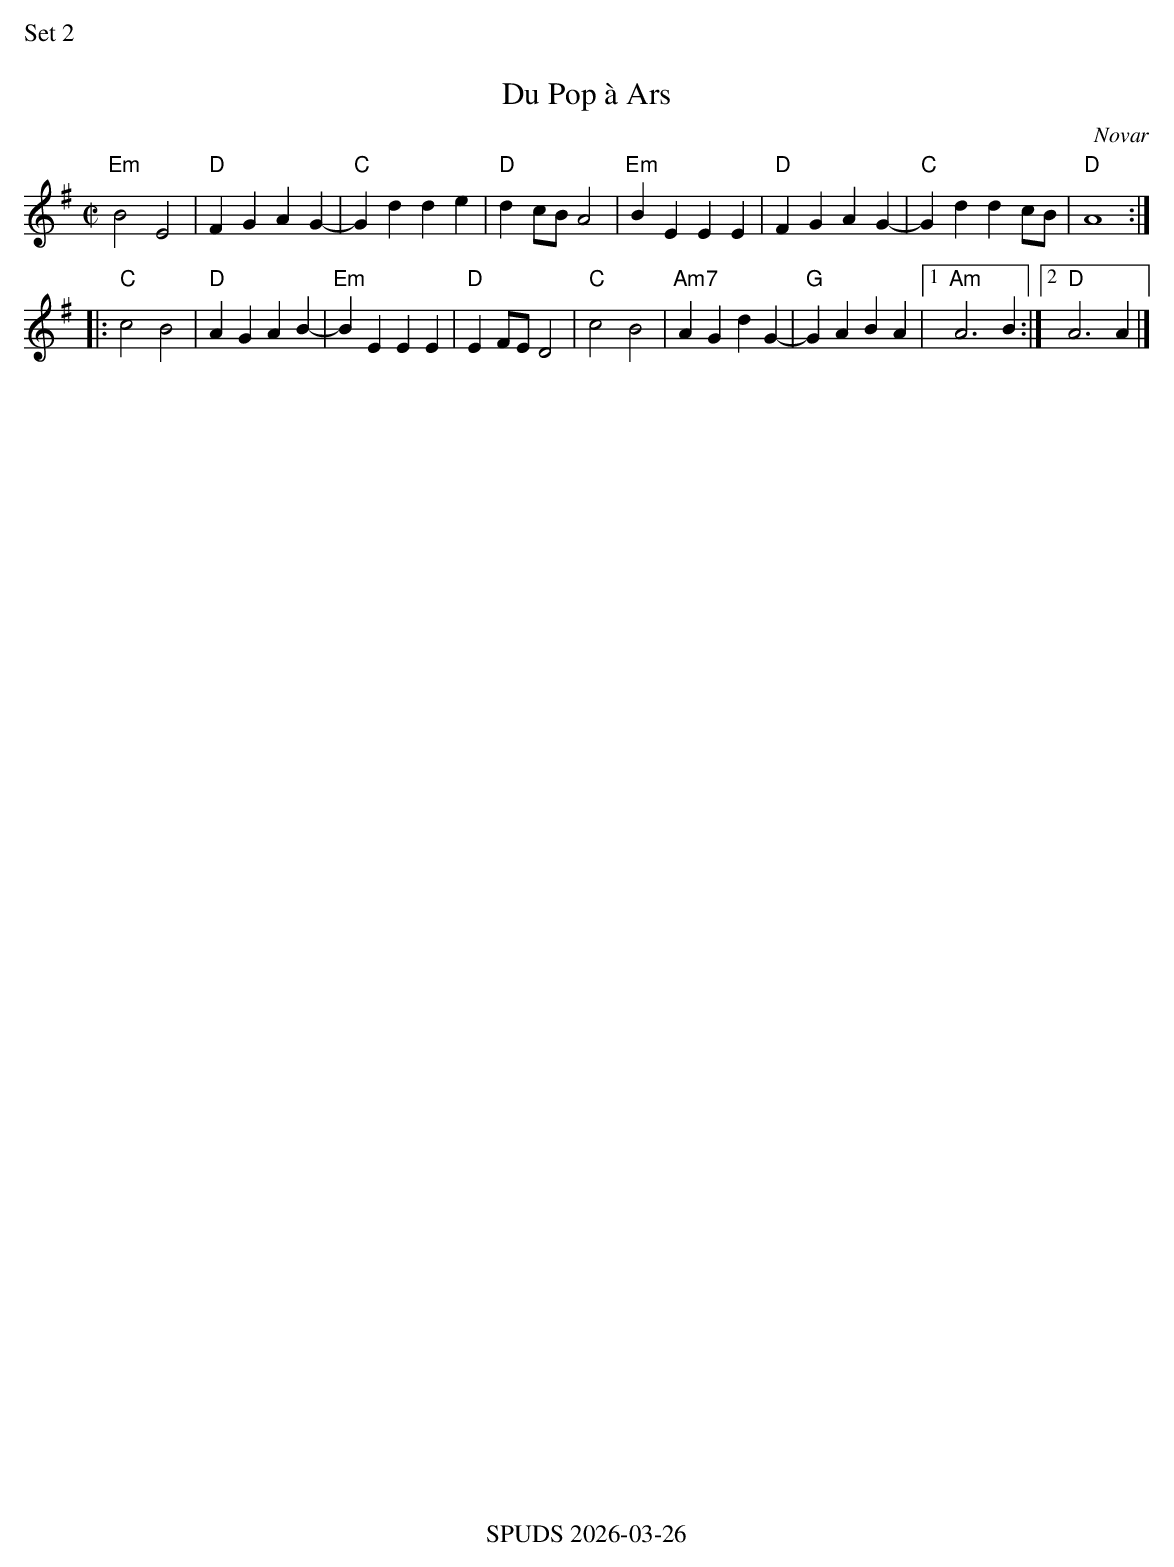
X:1
%%text Set 2
T:Du Pop à Ars
C:Novar
M:C|
L:1/8
K:G
"Em"B4E4|"D"F2G2A2G2-|"C"G2d2d2e2|"D"d2cBA4|\
"Em"B2E2E2E2|"D"F2G2A2G2-|"C"G2d2d2cB|"D"A8:|
|:"C"c4B4|"D"A2G2A2B2-|"Em"B2E2E2E2|"D"E2FED4|\
"C"c4B4|"Am7"A2G2d2G2-|"G"G2A2B2A2|1"Am"A6B2:|2 "D"A6 A2|]
